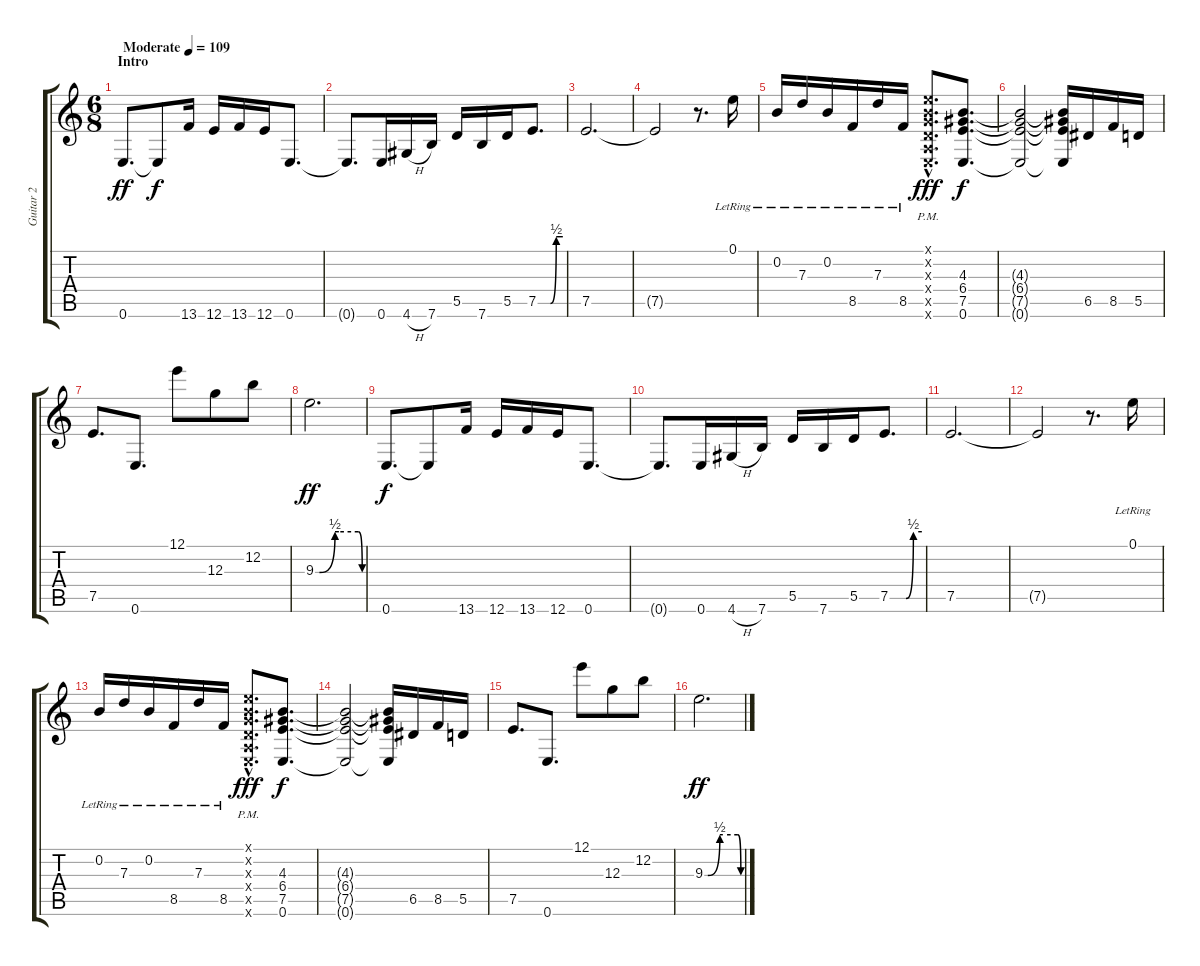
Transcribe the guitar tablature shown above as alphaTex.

\track ("Guitar 2" "Guitar 2") {instrument overdrivenguitar}
\staff {score tabs}
\tuning (E4 B3 G3 D3 A2 E2) {hide}
\ts (6 8)
\section ("" "Intro")
\tempo (109 "Moderate")
\clef g2
\ks c
0.6.8{d dy ff instrument overdrivenguitar} 0.6{t}.8{dy f} 13.6.16 12.6.16 13.6.16 12.6.16 0.6.8{d} |
0.6{t}.8{d} 0.6.16 4.6{h}.16 7.6.16 5.5.16 7.6.16 5.5.16 7.5{be (custom 0 0 30 0 44 2 60 2)}.8{d} |
7.5.2{d} |
7.5{t}.2 r.8{d} 0.1{lr}.16 |
0.2{lr}.16 7.3{lr}.16 0.2{lr}.16 8.5{lr}.16 7.3{lr}.16 8.5{lr}.16 (0.1{hac x} 0.2{hac x} 0.3{hac x} 0.4{hac x} 0.5{hac x} 0.6{hac pm x}).8{d dy fff} (4.3 6.4 7.5 0.6).8{d dy f} |
(4.3{t} 6.4{t} 7.5{t} 0.6{t}).2 (4.3{t} 6.4{t} 7.5{t} 0.6{t}).16 6.5.16 8.5.16 5.5.16 |
7.5.8{d} 0.6.8{d} 12.1.8 12.3.8 12.2.8 |
9.3{be (custom 0 0 5 0 25 2 30 2 55 2 60 0)}.2{d dy ff} |
0.6.8{d dy f} 0.6{t}.8 13.6.16 12.6.16 13.6.16 12.6.16 0.6.8{d} |
0.6{t}.8{d} 0.6.16 4.6{h}.16 7.6.16 5.5.16 7.6.16 5.5.16 7.5{be (custom 0 0 30 0 44 2 60 2)}.8{d} |
7.5.2{d} |
7.5{t}.2 r.8{d} 0.1{lr}.16 |
0.2{lr}.16 7.3{lr}.16 0.2{lr}.16 8.5{lr}.16 7.3{lr}.16 8.5{lr}.16 (0.1{hac x} 0.2{hac x} 0.3{hac x} 0.4{hac x} 0.5{hac x} 0.6{hac pm x}).8{d dy fff} (4.3 6.4 7.5 0.6).8{d dy f} |
(4.3{t} 6.4{t} 7.5{t} 0.6{t}).2 (4.3{t} 6.4{t} 7.5{t} 0.6{t}).16 6.5.16 8.5.16 5.5.16 |
7.5.8{d} 0.6.8{d} 12.1.8 12.3.8 12.2.8 |
9.3{be (custom 0 0 5 0 25 2 30 2 55 2 60 0)}.2{d dy ff}
